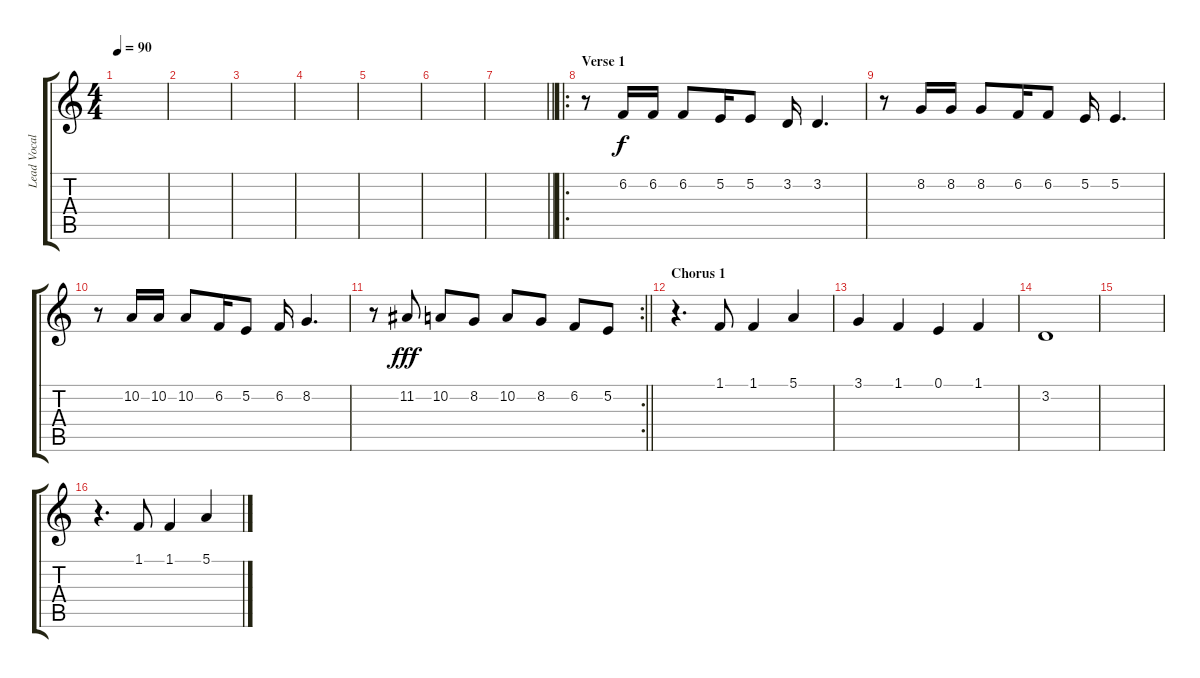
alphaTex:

\track ("Lead Vocal" "Lead Vocal") {instrument lead1square}
\staff {score tabs}
\tuning (E4 B3 G3 D3 A2 E2) {hide}
\ts (4 4)
\tempo 90
\clef g2
\ks c
|
|
|
|
|
|
\barLineRight lightlight
|
\ro
\section ("" "Verse 1")
r.8 6.2.16 6.2.16 6.2.8 5.2.16 5.2.8 3.2.16 3.2.4{d} |
r.8 8.2.16 8.2.16 8.2.8 6.2.16 6.2.8 5.2.16 5.2.4{d} |
r.8 10.2.16 10.2.16 10.2.8 6.2.16 5.2.8 6.2.16 8.2.4{d} |
\rc 2
\barLineRight lightlight
r.8 11.2.8{dy fff} 10.2.8 8.2.8 10.2.8 8.2.8 6.2.8 5.2.8 |
\section ("" "Chorus 1")
r.4{d} 1.1.8 1.1.4 5.1.4 |
3.1.4 1.1.4 0.1.4 1.1.4 |
3.2.1 |
|
r.4{d} 1.1.8 1.1.4 5.1.4
